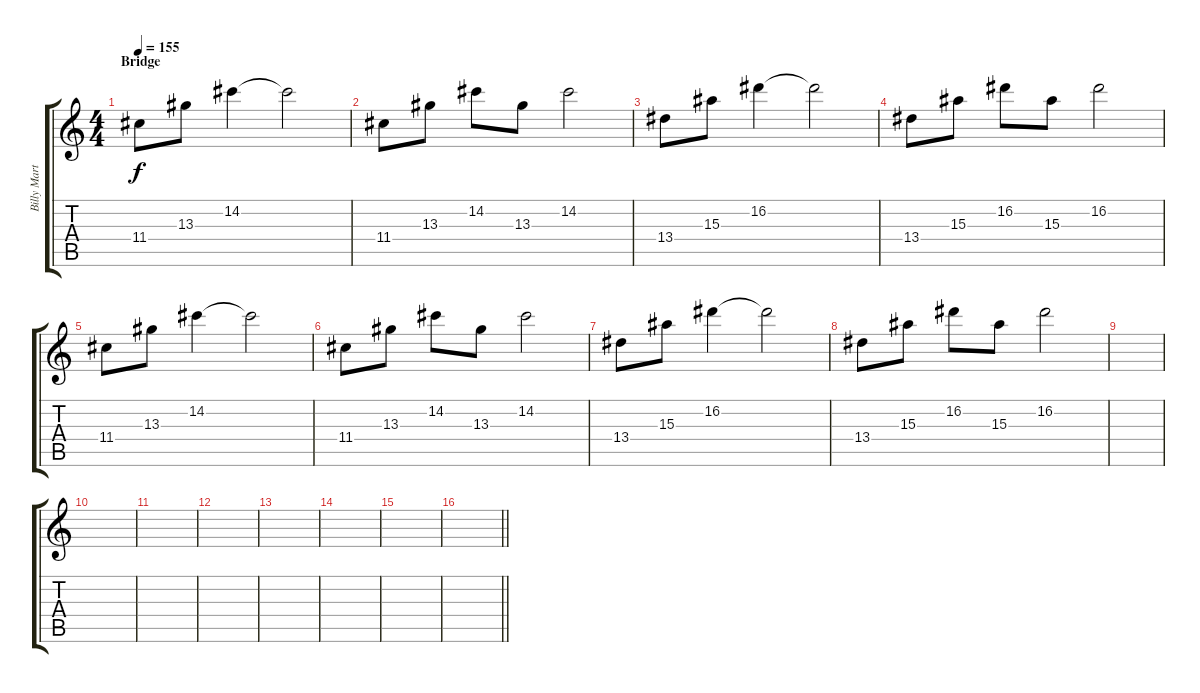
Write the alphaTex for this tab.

\track ("Billy Martin [Lead Guitar II]" "Billy Mart") {instrument distortionguitar}
\staff {score tabs}
\tuning (E4 B3 G3 D3 A2 E2) {hide}
\ts (4 4)
\section ("" "Bridge")
\tempo 155
\clef g2
\ks c
11.4.8{dy f} 13.3.8 14.2.4 14.2{t}.2 |
11.4.8 13.3.8 14.2.8 13.3.8 14.2.2 |
13.4.8 15.3.8 16.2.4 16.2{t}.2 |
13.4.8 15.3.8 16.2.8 15.3.8 16.2.2 |
11.4.8 13.3.8 14.2.4 14.2{t}.2 |
11.4.8 13.3.8 14.2.8 13.3.8 14.2.2 |
13.4.8 15.3.8 16.2.4 16.2{t}.2 |
13.4.8 15.3.8 16.2.8 15.3.8 16.2.2 |
|
|
|
|
|
|
|
\barLineRight lightlight
